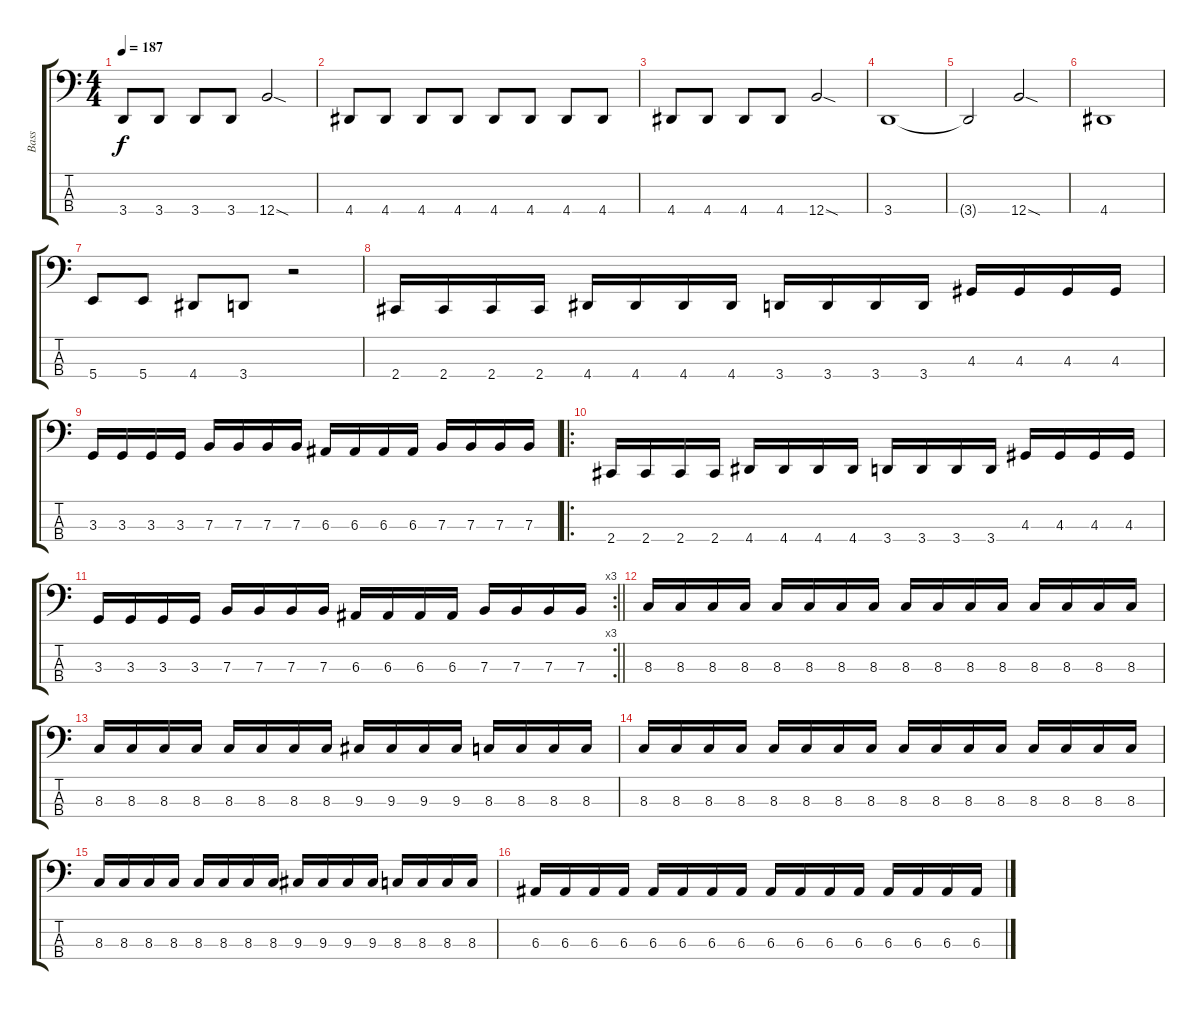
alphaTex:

\track ("Bass" "Bass") {instrument electricbasspick}
\staff {score tabs}
\tuning (D2 A1 E1 B0) {hide}
\ts (4 4)
\tempo 187
\clef f4
\ks c
3.4.8{dy f} 3.4.8 3.4.8 3.4.8 12.4{sod}.2 |
4.4.8 4.4.8 4.4.8 4.4.8 4.4.8 4.4.8 4.4.8 4.4.8 |
4.4.8 4.4.8 4.4.8 4.4.8 12.4{sod}.2 |
3.4.1 |
3.4{t}.2 12.4{sod}.2 |
4.4.1 |
5.4.8 5.4.8 4.4.8 3.4.8 r.2 |
2.4.16 2.4.16 2.4.16 2.4.16 4.4.16 4.4.16 4.4.16 4.4.16 3.4.16 3.4.16 3.4.16 3.4.16 4.3.16 4.3.16 4.3.16 4.3.16 |
3.3.16 3.3.16 3.3.16 3.3.16 7.3.16 7.3.16 7.3.16 7.3.16 6.3.16 6.3.16 6.3.16 6.3.16 7.3.16 7.3.16 7.3.16 7.3.16 |
\ro
2.4.16 2.4.16 2.4.16 2.4.16 4.4.16 4.4.16 4.4.16 4.4.16 3.4.16 3.4.16 3.4.16 3.4.16 4.3.16 4.3.16 4.3.16 4.3.16 |
\rc 3
\barLineRight lightlight
3.3.16 3.3.16 3.3.16 3.3.16 7.3.16 7.3.16 7.3.16 7.3.16 6.3.16 6.3.16 6.3.16 6.3.16 7.3.16 7.3.16 7.3.16 7.3.16 |
8.3.16 8.3.16 8.3.16 8.3.16 8.3.16 8.3.16 8.3.16 8.3.16 8.3.16 8.3.16 8.3.16 8.3.16 8.3.16 8.3.16 8.3.16 8.3.16 |
8.3.16 8.3.16 8.3.16 8.3.16 8.3.16 8.3.16 8.3.16 8.3.16 9.3.16 9.3.16 9.3.16 9.3.16 8.3.16 8.3.16 8.3.16 8.3.16 |
8.3.16 8.3.16 8.3.16 8.3.16 8.3.16 8.3.16 8.3.16 8.3.16 8.3.16 8.3.16 8.3.16 8.3.16 8.3.16 8.3.16 8.3.16 8.3.16 |
8.3.16 8.3.16 8.3.16 8.3.16 8.3.16 8.3.16 8.3.16 8.3.16 9.3.16 9.3.16 9.3.16 9.3.16 8.3.16 8.3.16 8.3.16 8.3.16 |
6.3.16 6.3.16 6.3.16 6.3.16 6.3.16 6.3.16 6.3.16 6.3.16 6.3.16 6.3.16 6.3.16 6.3.16 6.3.16 6.3.16 6.3.16 6.3.16
